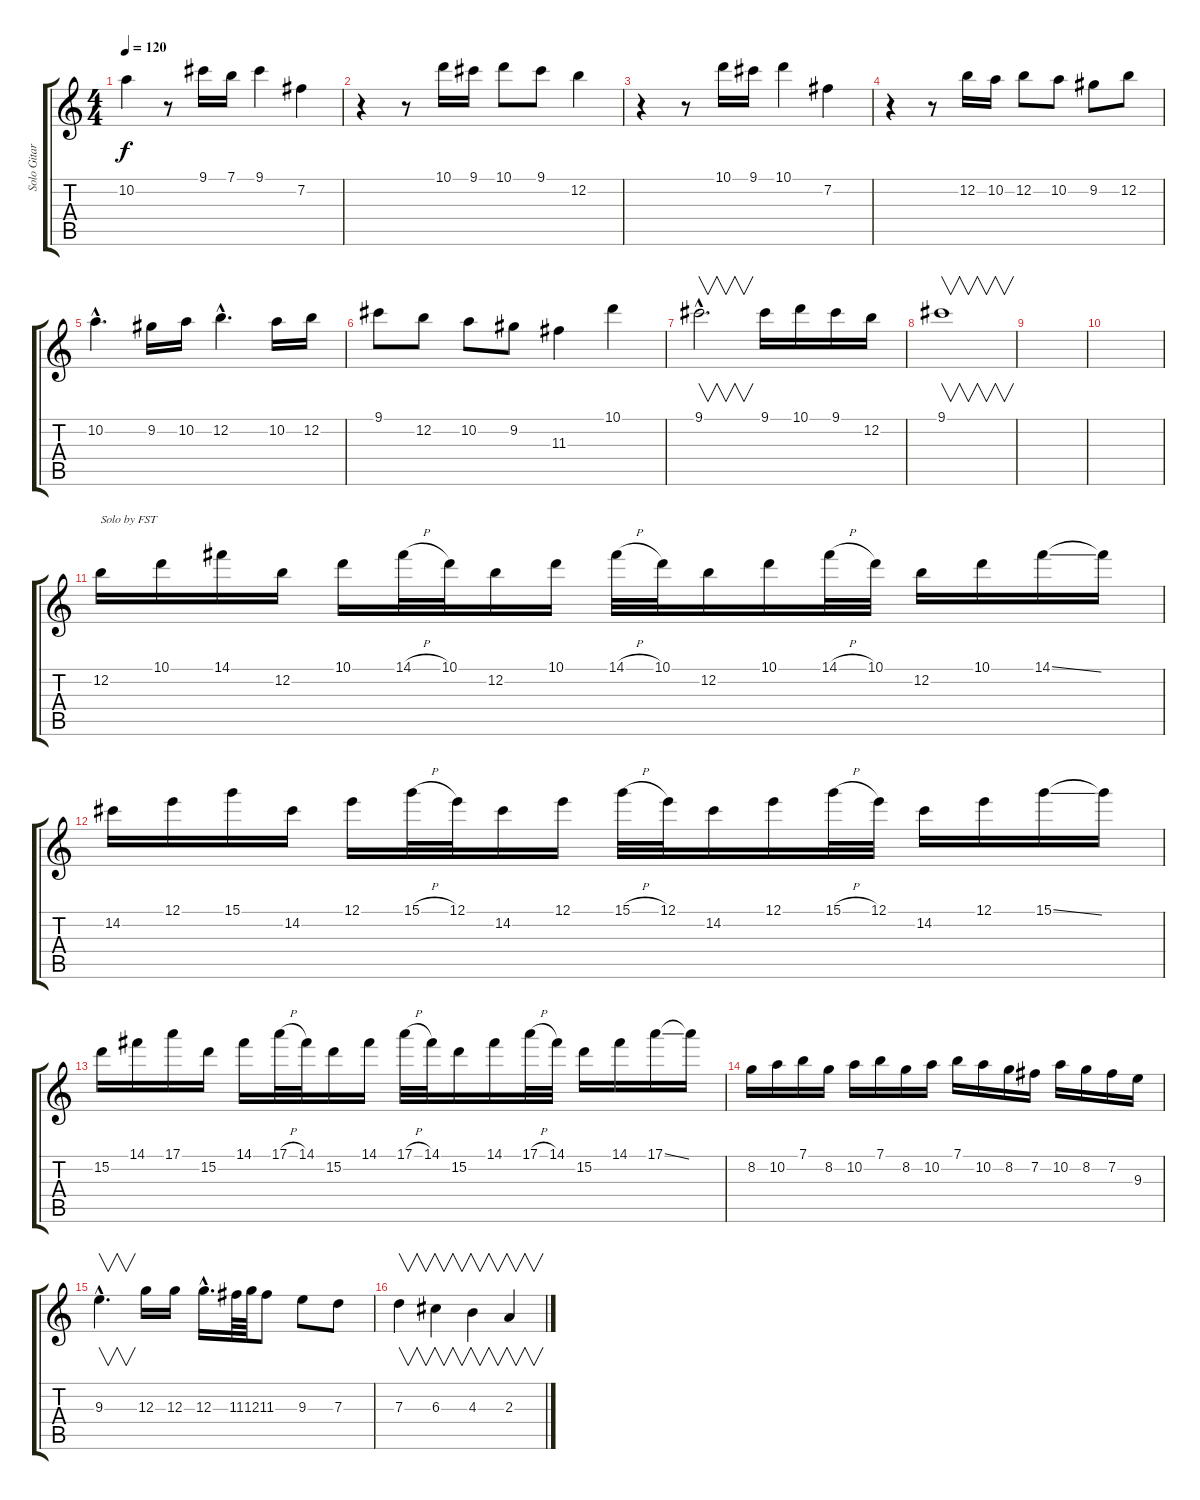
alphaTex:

\track ("Solo Gitar" "Solo Gitar") {instrument overdrivenguitar}
\staff {score tabs}
\tuning (E4 B3 G3 D3 A2 E2) {hide}
\ts (4 4)
\tempo 120
\clef g2
\ks c
10.2.4{dy f} r.8 9.1.16 7.1.16 9.1.4 7.2.4 |
r.4 r.8 10.1.16 9.1.16 10.1.8 9.1.8 12.2.4 |
r.4 r.8 10.1.16 9.1.16 10.1.4 7.2.4 |
r.4 r.8 12.2.16 10.2.16 12.2.8 10.2.8 9.2.8 12.2.8 |
10.2{hac}.4{d} 9.2.16 10.2.16 12.2{hac}.4{d} 10.2.16 12.2.16 |
9.1.8 12.2.8 10.2.8 9.2.8 11.3.4 10.1.4 |
9.1{hac}.2{v d} 9.1.16 10.1.16 9.1.16 12.2.16 |
9.1.1{v} |
|
|
12.2.16{txt "Solo by FST"} 10.1.16 14.1.16 12.2.16 10.1.16 14.1{h}.32 10.1.32 12.2.16 10.1.16 14.1{h}.32 10.1.32 12.2.16 10.1.16 14.1{h}.32 10.1.32 12.2.16 10.1.16 14.1{ss}.16 14.1{t}.16 |
14.2.16 12.1.16 15.1.16 14.2.16 12.1.16 15.1{h}.32 12.1.32 14.2.16 12.1.16 15.1{h}.32 12.1.32 14.2.16 12.1.16 15.1{h}.32 12.1.32 14.2.16 12.1.16 15.1{ss}.16 15.1{t}.16 |
15.2.16 14.1.16 17.1.16 15.2.16 14.1.16 17.1{h}.32 14.1.32 15.2.16 14.1.16 17.1{h}.32 14.1.32 15.2.16 14.1.16 17.1{h}.32 14.1.32 15.2.16 14.1.16 17.1{ss}.16 17.1{t}.16 |
8.2.16 10.2.16 7.1.16 8.2.16 10.2.16 7.1.16 8.2.16 10.2.16 7.1.16 10.2.16 8.2.16 7.2.16 10.2.16 8.2.16 7.2.16 9.3.16 |
9.3{hac}.4{v d} 12.3.16 12.3.16 12.3{hac}.16{d} 11.3.64 12.3.64 11.3.8 9.3.8 7.3.8 |
7.3.4{v} 6.3.4{v} 4.3.4{v} 2.3.4{v}
